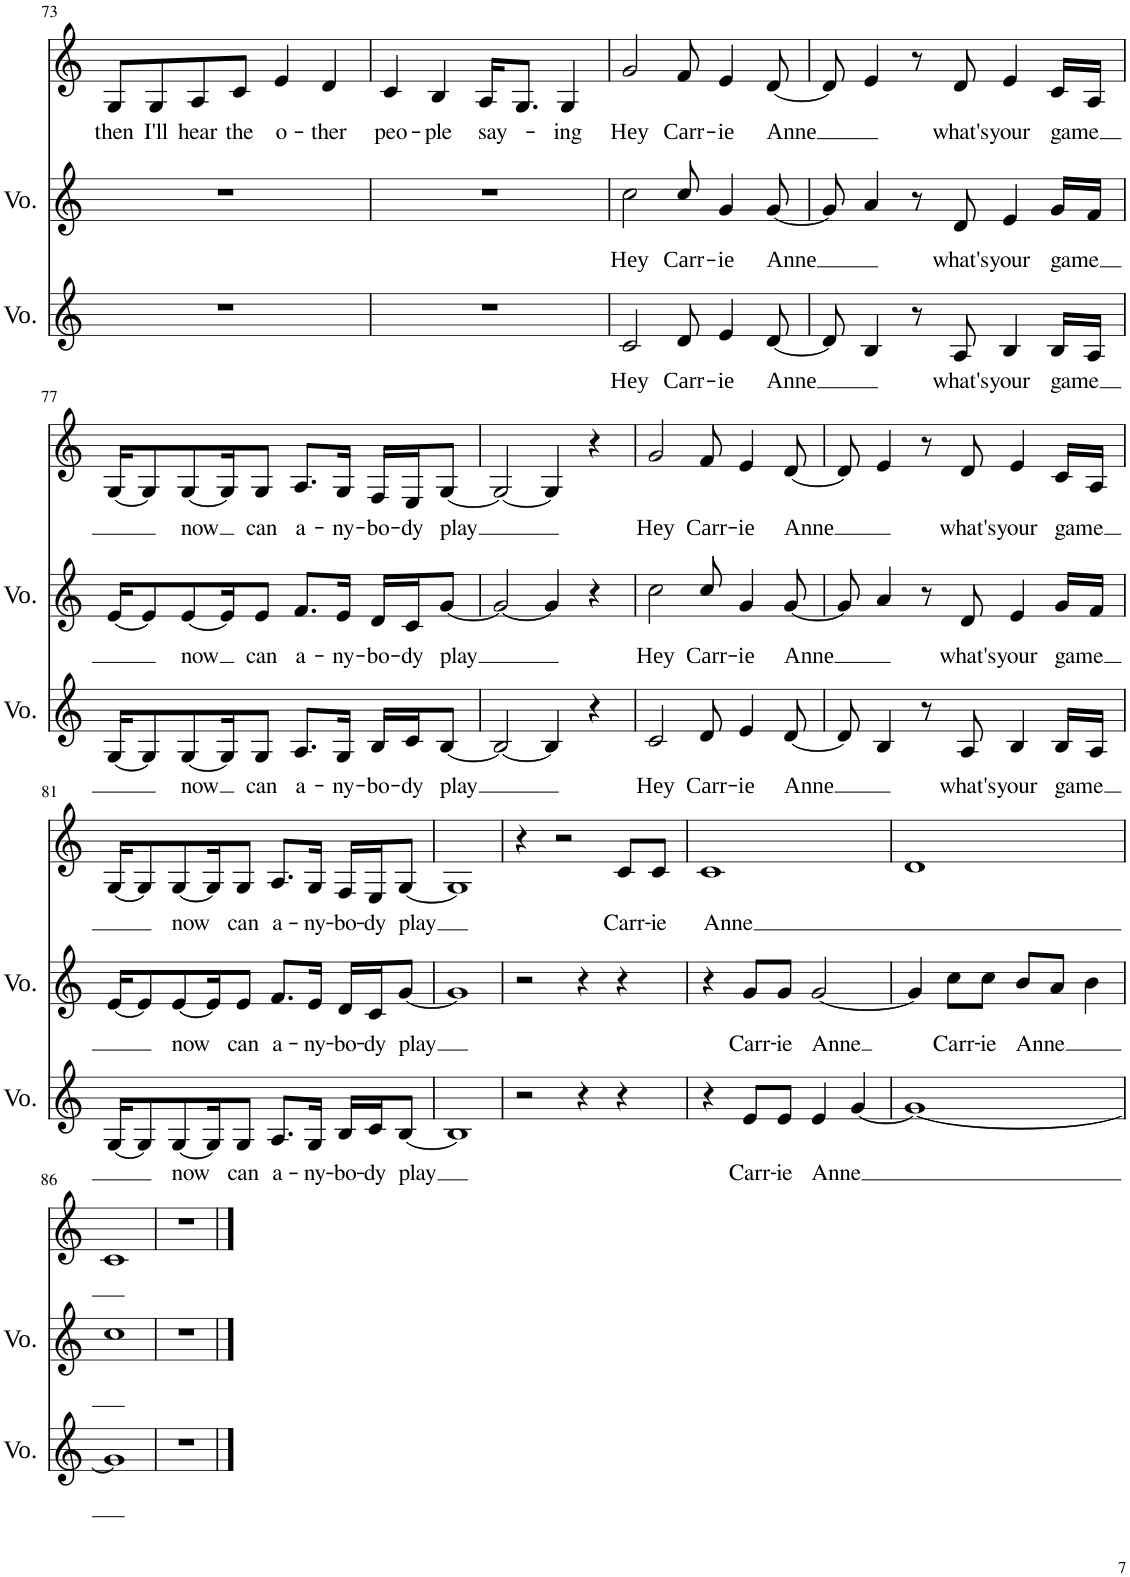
**kern	**text	**kern	**text	**kern	**text
*part3	*part3	*part2	*part2	*part1	*part1
*staff3	*staff3	*staff2	*staff2	*staff1	*staff1
*I"Voice	*	*I"Voice	*	*I"Sampler	*
*I'Vo.	*	*I'Vo.	*	*I'Samp	*
!!LO:PB:g=z
*clefG2	*	*clefG2	*	*clefG2	*
*k[]	*	*k[]	*	*k[]	*
*M4/4	*	*M4/4	*	*M4/4	*
=73	=73	=73	=73	=73	=73
!	!	!	!	!	!LO:LY:b
1r	.	1r	.	8G/L	then
!	!	!	!	!	!LO:LY:b
.	.	.	.	8G/	I'll
!	!	!	!	!	!LO:LY:b
.	.	.	.	8A/	hear
!	!	!	!	!	!LO:LY:b
.	.	.	.	8c/J	the
!	!	!	!	!	!LO:LY:b
.	.	.	.	4e/	o-
!	!	!	!	!	!LO:LY:b
.	.	.	.	4d/	-ther
=74	=74	=74	=74	=74	=74
!	!	!	!	!	!LO:LY:b
1r	.	1r	.	4c/	peo-
!	!	!	!	!	!LO:LY:b
.	.	.	.	4B/	-ple
!	!	!	!	!	!LO:LY:b
.	.	.	.	16A/KL	say-
.	.	.	.	8.G/J	.
!	!	!	!	!	!LO:LY:b
.	.	.	.	4G/	-ing
=75	=75	=75	=75	=75	=75
!	!LO:LY:b	!	!LO:LY:b	!	!LO:LY:b
2c/	Hey	2cc\	Hey	2g/	Hey
!	!LO:LY:b	!	!LO:LY:b	!	!LO:LY:b
8d/	Carr-	8cc/	Carr-	8f/	Carr-
!	!LO:LY:b	!	!LO:LY:b	!	!LO:LY:b
4e/	-ie	4g/	-ie	4e/	-ie
!	!LO:LY:b	!	!LO:LY:b	!	!LO:LY:b
[8d/	Anne	[8g/	Anne	[8d/	Anne
=76	=76	=76	=76	=76	=76
8d/]	.	8g/]	.	8d/]	.
4B/	.	4a/	.	4e/	.
8r	.	8r	.	8r	.
!	!LO:LY:b	!	!LO:LY:b	!	!LO:LY:b
8A/	what's	8d/	what's	8d/	what's
!	!LO:LY:b	!	!LO:LY:b	!	!LO:LY:b
4B/	your	4e/	your	4e/	your
!	!LO:LY:b	!	!LO:LY:b	!	!LO:LY:b
16B/LL	game	16g/LL	game	16c/LL	game
16A/JJ	.	16f/JJ	.	16A/JJ	.
!!LO:LB:g=z
=77	=77	=77	=77	=77	=77
[16G/KL	.	[16e/KL	.	[16G/KL	.
8G/]	.	8e/]	.	8G/]	.
!	!LO:LY:b	!	!LO:LY:b	!	!LO:LY:b
[8G/	now	[8e/	now	[8G/	now
16G/K]	.	16e/K]	.	16G/K]	.
!	!LO:LY:b	!	!LO:LY:b	!	!LO:LY:b
8G/J	can	8e/J	can	8G/J	can
!	!LO:LY:b	!	!LO:LY:b	!	!LO:LY:b
8.A/L	a-	8.f/L	a-	8.A/L	a-
!	!LO:LY:b	!	!LO:LY:b	!	!LO:LY:b
16G/Jk	-ny-	16e/Jk	-ny-	16G/Jk	-ny-
!	!LO:LY:b	!	!LO:LY:b	!	!LO:LY:b
16B/LL	-bo-	16d/LL	-bo-	16F/LL	-bo-
!	!LO:LY:b	!	!LO:LY:b	!	!LO:LY:b
16c/J	-dy	16c/J	-dy	16E/J	-dy
!	!LO:LY:b	!	!LO:LY:b	!	!LO:LY:b
[8B/J	play	[8g/J	play	[8G/J	play
=78	=78	=78	=78	=78	=78
2B/_	.	2g/_	.	2G/_	.
4B/]	.	4g/]	.	4G/]	.
4r	.	4r	.	4r	.
=79	=79	=79	=79	=79	=79
!	!LO:LY:b	!	!LO:LY:b	!	!LO:LY:b
2c/	Hey	2cc\	Hey	2g/	Hey
!	!LO:LY:b	!	!LO:LY:b	!	!LO:LY:b
8d/	Carr-	8cc/	Carr-	8f/	Carr-
!	!LO:LY:b	!	!LO:LY:b	!	!LO:LY:b
4e/	-ie	4g/	-ie	4e/	-ie
!	!LO:LY:b	!	!LO:LY:b	!	!LO:LY:b
[8d/	Anne	[8g/	Anne	[8d/	Anne
=80	=80	=80	=80	=80	=80
8d/]	.	8g/]	.	8d/]	.
4B/	.	4a/	.	4e/	.
8r	.	8r	.	8r	.
!	!LO:LY:b	!	!LO:LY:b	!	!LO:LY:b
8A/	what's	8d/	what's	8d/	what's
!	!LO:LY:b	!	!LO:LY:b	!	!LO:LY:b
4B/	your	4e/	your	4e/	your
!	!LO:LY:b	!	!LO:LY:b	!	!LO:LY:b
16B/LL	game	16g/LL	game	16c/LL	game
16A/JJ	.	16f/JJ	.	16A/JJ	.
!!LO:LB:g=z
=81	=81	=81	=81	=81	=81
[16G/KL	.	[16e/KL	.	[16G/KL	.
8G/]	.	8e/]	.	8G/]	.
!	!LO:LY:b	!	!LO:LY:b	!	!LO:LY:b
[8G/	now	[8e/	now	[8G/	now
16G/K]	.	16e/K]	.	16G/K]	.
!	!LO:LY:b	!	!LO:LY:b	!	!LO:LY:b
8G/J	can	8e/J	can	8G/J	can
!	!LO:LY:b	!	!LO:LY:b	!	!LO:LY:b
8.A/L	a-	8.f/L	a-	8.A/L	a-
!	!LO:LY:b	!	!LO:LY:b	!	!LO:LY:b
16G/Jk	-ny-	16e/Jk	-ny-	16G/Jk	-ny-
!	!LO:LY:b	!	!LO:LY:b	!	!LO:LY:b
16B/LL	-bo-	16d/LL	-bo-	16F/LL	-bo-
!	!LO:LY:b	!	!LO:LY:b	!	!LO:LY:b
16c/J	-dy	16c/J	-dy	16E/J	-dy
!	!LO:LY:b	!	!LO:LY:b	!	!LO:LY:b
[8B/J	play	[8g/J	play	[8G/J	play
=82	=82	=82	=82	=82	=82
1B]	.	1g]	.	1G]	.
=83	=83	=83	=83	=83	=83
2r	.	2r	.	4r	.
.	.	.	.	2r	.
4r	.	4r	.	.	.
!	!	!	!	!	!LO:LY:b
4r	.	4r	.	8c/L	Carr-
!	!	!	!	!	!LO:LY:b
.	.	.	.	8c/J	-ie
=84	=84	=84	=84	=84	=84
!	!	!	!	!	!LO:LY:b
4r	.	4r	.	1c	Anne
!	!LO:LY:b	!	!LO:LY:b	!	!
8e/L	Carr-	8g/L	Carr-	.	.
!	!LO:LY:b	!	!LO:LY:b	!	!
8e/J	-ie	8g/J	-ie	.	.
!	!LO:LY:b	!	!LO:LY:b	!	!
4e/	Anne	[2g/	Anne	.	.
[4g/	.	.	.	.	.
=85	=85	=85	=85	=85	=85
1g_	.	4g/]	.	1d	.
!	!	!	!LO:LY:b	!	!
.	.	8cc\L	Carr-	.	.
!	!	!	!LO:LY:b	!	!
.	.	8cc\J	-ie	.	.
!	!	!	!LO:LY:b	!	!
.	.	8b/L	Anne	.	.
.	.	8a/J	.	.	.
.	.	4b\	.	.	.
!!LO:LB:g=z
=86	=86	=86	=86	=86	=86
1g]	.	1cc	.	1c	.
=87	=87	=87	=87	=87	=87
1r	.	1r	.	1r	.
==	==	==	==	==	==
*-	*-	*-	*-	*-	*-
